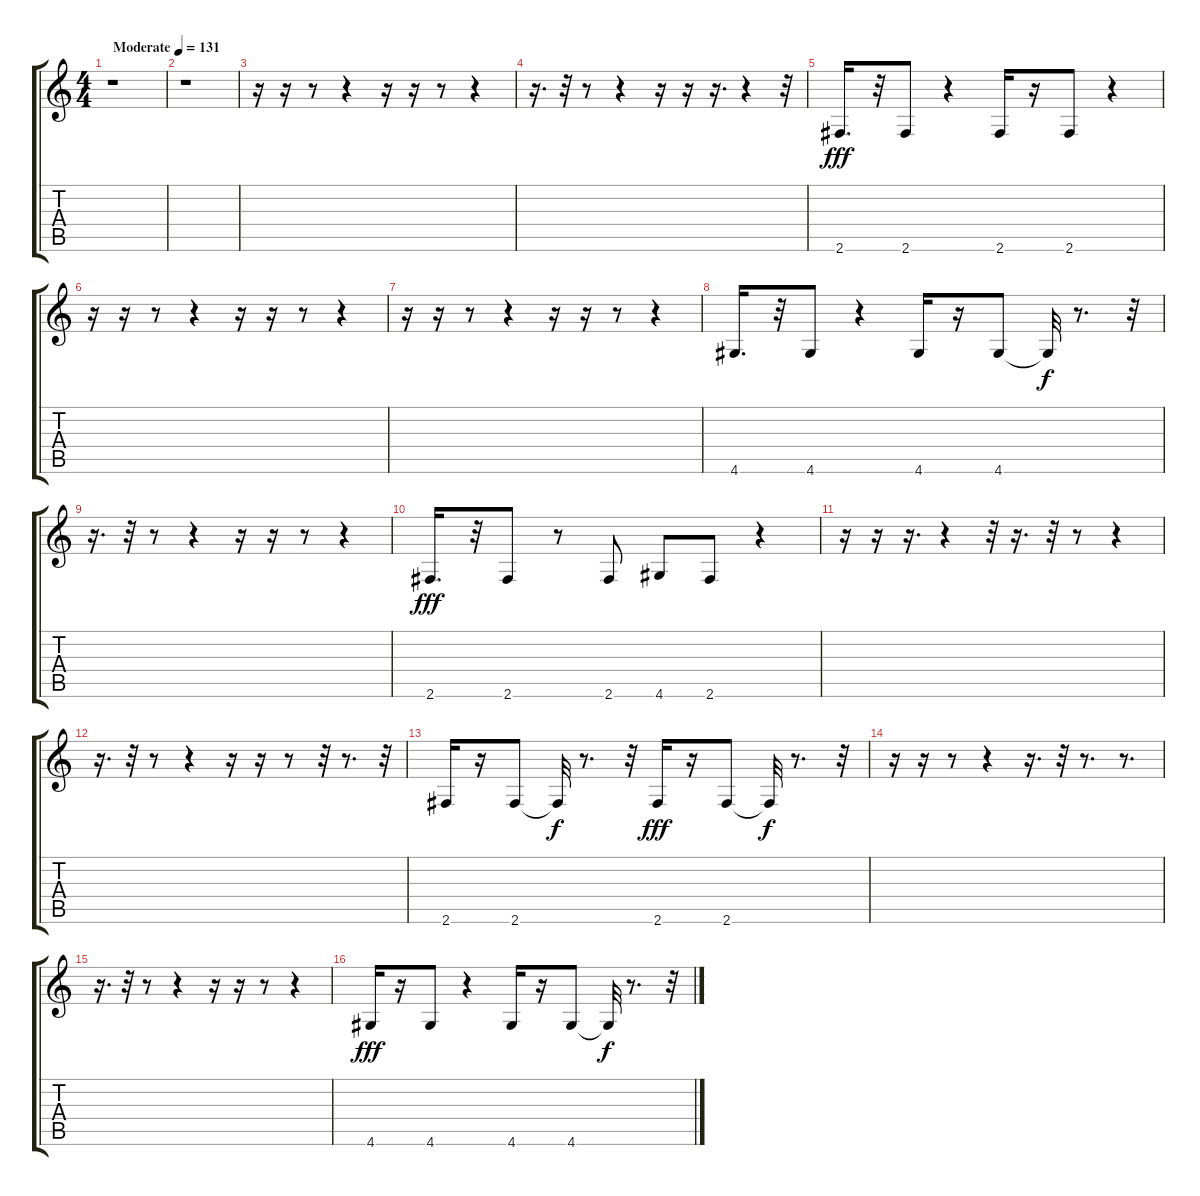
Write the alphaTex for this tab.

\track "" {instrument electricbasspick}
\staff {score tabs}
\tuning (E4 B3 G3 D3 A2 E2) {hide}
\ts (4 4)
\tempo (131 "Moderate")
\clef g2
\ks c
r.1{dy fff instrument electricbasspick} |
r.1 |
r.16 r.16 r.8 r.4 r.16 r.16 r.8 r.4 |
r.16{d} r.32 r.8 r.4 r.16 r.16 r.16{d} r.4 r.32 |
2.6.16{d} r.32 2.6.8 r.4 2.6.16 r.16 2.6.8 r.4 |
r.16 r.16 r.8 r.4 r.16 r.16 r.8 r.4 |
r.16 r.16 r.8 r.4 r.16 r.16 r.8 r.4 |
4.6.16{d} r.32 4.6.8 r.4 4.6.16 r.16 4.6.8 4.6{t}.32{dy f} r.8{d} r.32 |
r.16{d} r.32 r.8 r.4 r.16 r.16 r.8 r.4 |
2.6.16{d dy fff} r.32 2.6.8 r.8 2.6.8 4.6.8 2.6.8 r.4 |
r.16 r.16 r.16{d} r.4 r.32 r.16{d} r.32 r.8 r.4 |
r.16{d} r.32 r.8 r.4 r.16 r.16 r.8 r.32 r.8{d} r.32 |
2.6.16 r.16 2.6.8 2.6{t}.32{dy f} r.8{d} r.32 2.6.16{dy fff} r.16 2.6.8 2.6{t}.32{dy f} r.8{d} r.32 |
r.16 r.16 r.8 r.4 r.16{d} r.32 r.8{d} r.8{d} |
r.16{d} r.32 r.8 r.4 r.16 r.16 r.8 r.4 |
4.6.16{dy fff} r.16 4.6.8 r.4 4.6.16 r.16 4.6.8 4.6{t}.32{dy f} r.8{d} r.32
